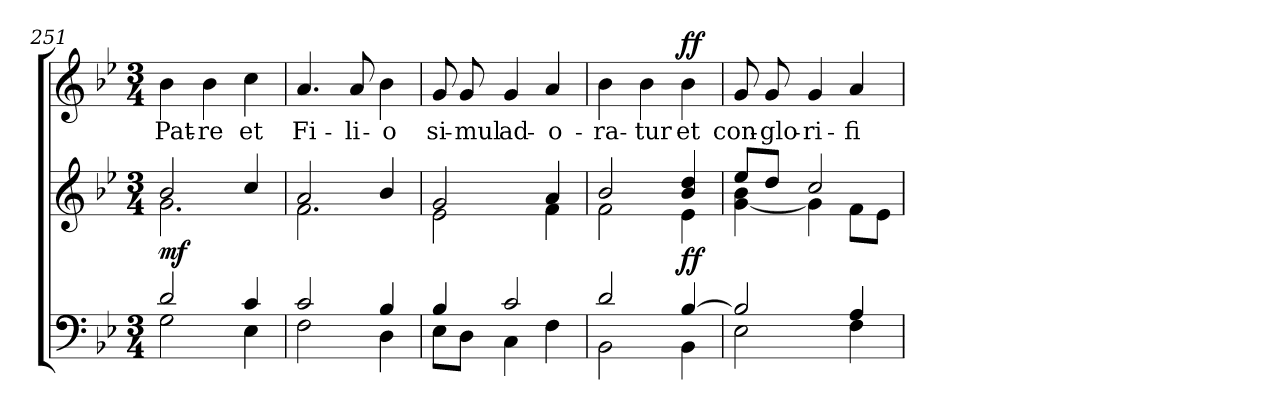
**kern	**kern	**dynam	**kern	**text	**dynam
*part2	*part2	*part2	*part1	*part1	*part1
*staff3	*staff2	*staff2/3	*staff1	*staff1	*staff1
*clefF4	*clefG2	*	*clefG2	*	*
*	*	*	*ITrd7c12	*	*
*k[b-e-]	*k[b-e-]	*	*k[b-e-]	*	*
*B-:	*B-:	*	*B-:	*	*
*M3/4	*M3/4	*	*M3/4	*	*
=251	=251	=251	=251	=251	=251
*^	*^	*	*	*	*
!	!	!	!	!LO:DY:b	!	!LO:LY:b	!
2d/	2G\	2b-/	2.g\	mf	4B-\	Pat-	.
!	!	!	!	!	!	!LO:LY:b	!
.	.	.	.	.	4B-\	-re	.
!	!	!	!	!	!	!LO:LY:b	!
4c/	4E-\	4cc/	.	.	4c\	et	.
=252	=252	=252	=252	=252	=252	=252	=252
!	!	!	!	!	!	!LO:LY:b	!
2c/	2F\	2a/	2.f\	.	4.A/	Fi-	.
!	!	!	!	!	!	!LO:LY:b	!
.	.	.	.	.	8A/	-li-	.
!	!	!	!	!	!	!LO:LY:b	!
4B-/	4D\	4b-/	.	.	4B-\	-o	.
=253	=253	=253	=253	=253	=253	=253	=253
!	!	!	!	!	!	!LO:LY:b	!
4B-/	8E-\L	2g/	2e-\	.	8G/	si-	.
!	!	!	!	!	!	!LO:LY:b	!
.	8D\J	.	.	.	8G/	-mul	.
!	!	!	!	!	!	!LO:LY:b	!
2c/	4C\	.	.	.	4G/	ad-	.
!	!	!	!	!	!	!LO:LY:b	!
.	4F\	4a/	4f\	.	4A/	-o-	.
!!LO:LB:g=z
=254	=254	=254	=254	=254	=254	=254	=254
!	!	!	!	!	!	!LO:LY:b	!
2d/	2BB-\	2b-/	2f\	.	4B-\	-ra-	.
!	!	!	!	!	!	!LO:LY:b	!
.	.	.	.	.	4B-\	-tur	.
!	!	!	!	!LO:DY:b	!	!LO:LY:b	!LO:DY:a
[>4B-/	4BB-\	4b-/ 4dd/	4e-\	ff	4B-\	et	ff
=255	=255	=255	=255	=255	=255	=255	=255
!	!	!	!	!	!	!LO:LY:b	!
2B-/]	2E-\	8ee-/L	[<4g\ 4b-\	.	8G/	con-	.
!	!	!	!	!	!	!LO:LY:b	!
.	.	8dd/J	.	.	8G/	-glo-	.
!	!	!	!	!	!	!LO:LY:b	!
.	.	2cc/	4g\]	.	4G/	-ri-	.
!	!	!	!	!	!	!LO:LY:b	!
4A/	4F\	.	8f\L	.	4A/	-fi-	.
.	.	.	8e-\J	.	.	.	.
*v	*v	*	*	*	*	*	*
*	*v	*v	*	*	*	*
=	=	=	=	=	=
*-	*-	*-	*-	*-	*-
